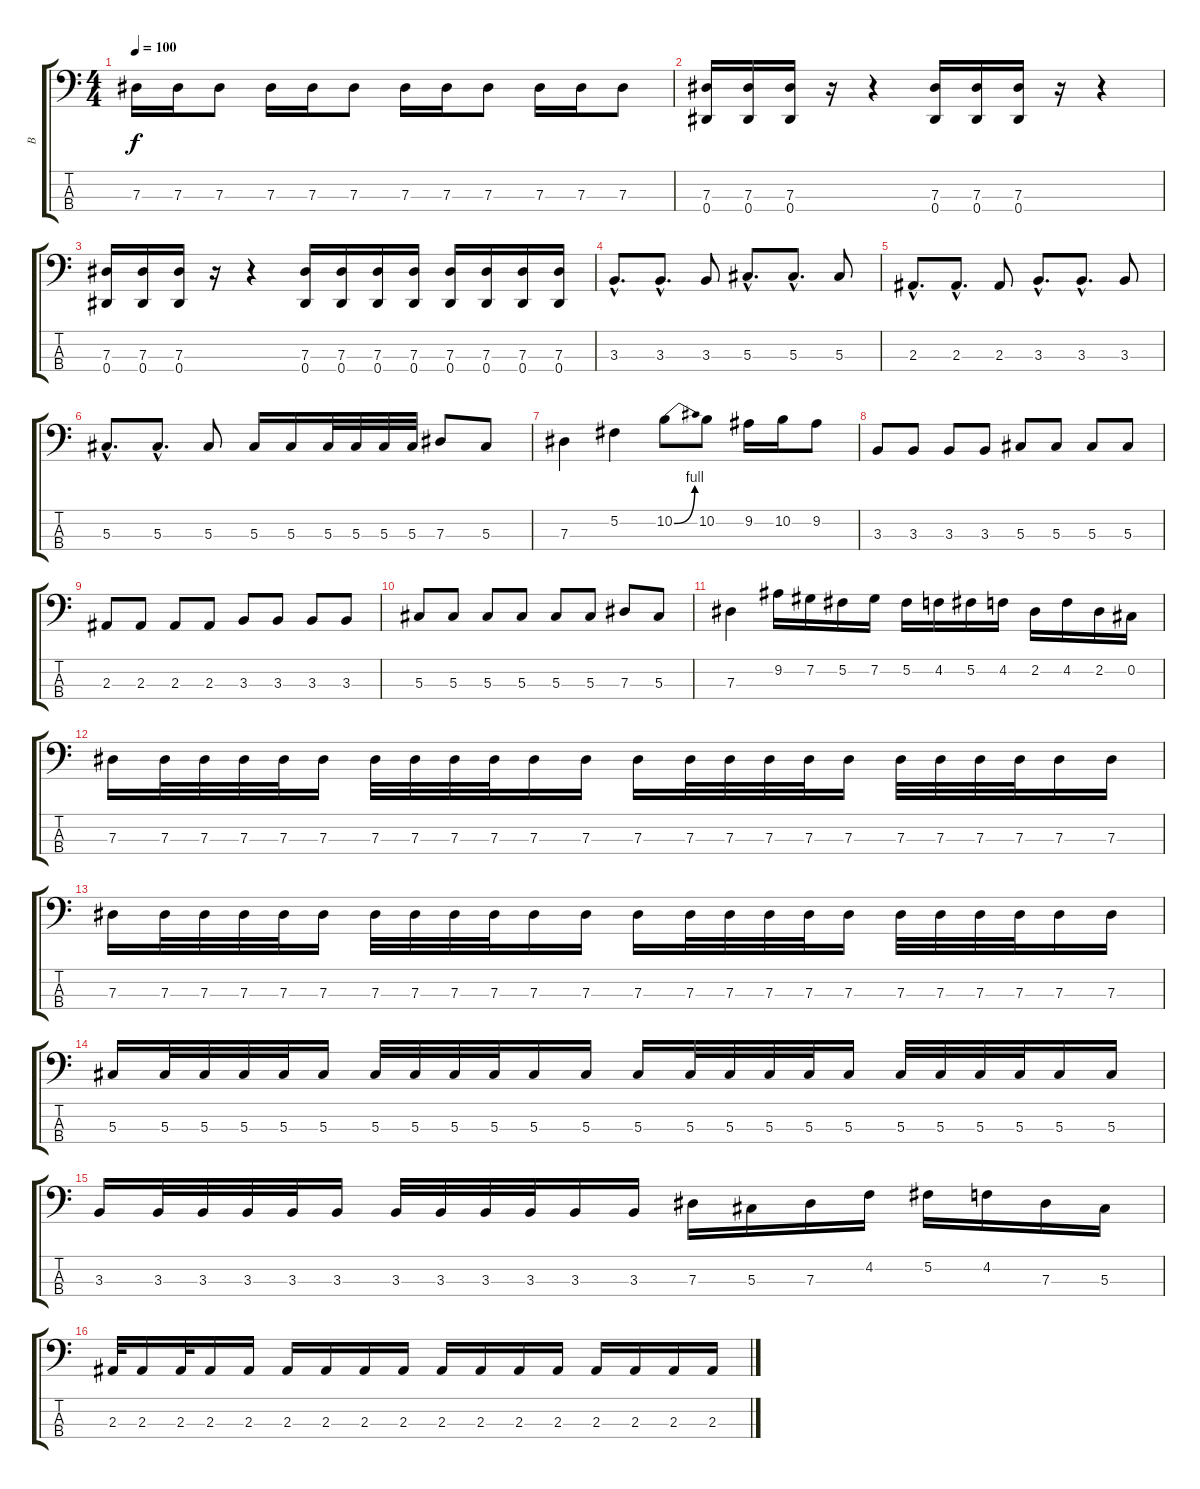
\track ("B" "B") {instrument electricbassfinger}
\staff {score tabs}
\tuning (Gb2 Db2 Ab1 Eb1) {hide}
\ts (4 4)
\tempo 100
\clef f4
\ks c
7.3.16{dy f} 7.3.16 7.3.8 7.3.16 7.3.16 7.3.8 7.3.16 7.3.16 7.3.8 7.3.16 7.3.16 7.3.8 |
(7.3 0.4).16 (7.3 0.4).16 (7.3 0.4).16 r.16 r.4 (7.3 0.4).16 (7.3 0.4).16 (7.3 0.4).16 r.16 r.4 |
(7.3 0.4).16 (7.3 0.4).16 (7.3 0.4).16 r.16 r.4 (7.3 0.4).16 (7.3 0.4).16 (7.3 0.4).16 (7.3 0.4).16 (7.3 0.4).16 (7.3 0.4).16 (7.3 0.4).16 (7.3 0.4).16 |
3.3{hac}.8{d} 3.3{hac}.8{d} 3.3.8 5.3{hac}.8{d} 5.3{hac}.8{d} 5.3.8 |
2.3{hac}.8{d} 2.3{hac}.8{d} 2.3.8 3.3{hac}.8{d} 3.3{hac}.8{d} 3.3.8 |
5.3{hac}.8{d} 5.3{hac}.8{d} 5.3.8 5.3.16 5.3.16 5.3.32 5.3.32 5.3.32 5.3.32 7.3.8 5.3.8 |
7.3.4 5.2.4 10.2{be (bend 0 0 60 4)}.8 10.2.8 9.2.16 10.2.16 9.2.8 |
3.3.8 3.3.8 3.3.8 3.3.8 5.3.8 5.3.8 5.3.8 5.3.8 |
2.3.8 2.3.8 2.3.8 2.3.8 3.3.8 3.3.8 3.3.8 3.3.8 |
5.3.8 5.3.8 5.3.8 5.3.8 5.3.8 5.3.8 7.3.8 5.3.8 |
7.3.4 9.2.16 7.2.16 5.2.16 7.2.16 5.2.16 4.2.16 5.2.16 4.2.16 2.2.16 4.2.16 2.2.16 0.2.16 |
7.3.16 7.3.32 7.3.32 7.3.32 7.3.32 7.3.16 7.3.32 7.3.32 7.3.32 7.3.32 7.3.16 7.3.16 7.3.16 7.3.32 7.3.32 7.3.32 7.3.32 7.3.16 7.3.32 7.3.32 7.3.32 7.3.32 7.3.16 7.3.16 |
7.3.16 7.3.32 7.3.32 7.3.32 7.3.32 7.3.16 7.3.32 7.3.32 7.3.32 7.3.32 7.3.16 7.3.16 7.3.16 7.3.32 7.3.32 7.3.32 7.3.32 7.3.16 7.3.32 7.3.32 7.3.32 7.3.32 7.3.16 7.3.16 |
5.3.16 5.3.32 5.3.32 5.3.32 5.3.32 5.3.16 5.3.32 5.3.32 5.3.32 5.3.32 5.3.16 5.3.16 5.3.16 5.3.32 5.3.32 5.3.32 5.3.32 5.3.16 5.3.32 5.3.32 5.3.32 5.3.32 5.3.16 5.3.16 |
3.3.16 3.3.32 3.3.32 3.3.32 3.3.32 3.3.16 3.3.32 3.3.32 3.3.32 3.3.32 3.3.16 3.3.16 7.3.16 5.3.16 7.3.16 4.2.16 5.2.16 4.2.16 7.3.16 5.3.16 |
2.3.32 2.3.16 2.3.32 2.3.16 2.3.16 2.3.16 2.3.16 2.3.16 2.3.16 2.3.16 2.3.16 2.3.16 2.3.16 2.3.16 2.3.16 2.3.16 2.3.16
